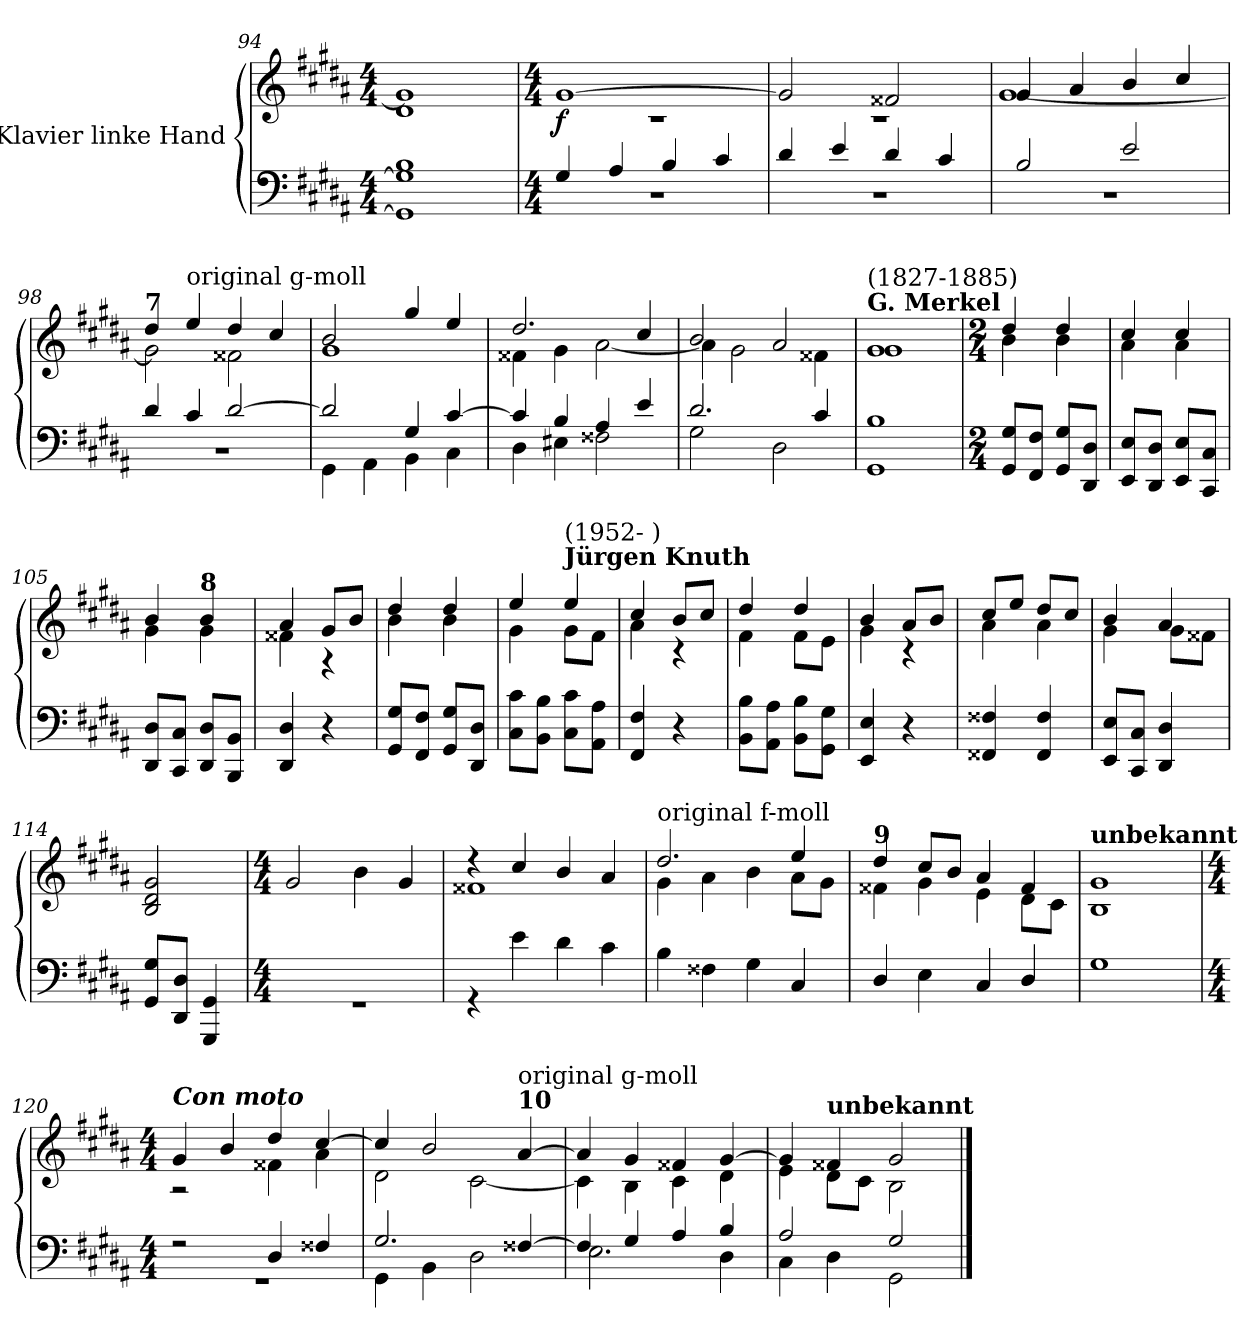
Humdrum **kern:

**kern	**kern	**dynam
*part1	*part1	*part1
*staff2	*staff1	*staff1/2
*I"Klavier linke Hand	*	*
*clefF4	*clefG2	*
*k[f#c#g#d#a#]	*k[f#c#g#d#a#]	*
*M4/4	*M4/4	*
=94	=94	=94
*^	*^	*
1B	1GG#] 1G#]	1g#]	1d#	.
!!LO:LB:g=z	!!
=95	=95	=95	=95	=95
*M4/4	*	*M4/4	*	*
!	!	!	!	!LO:DY:b
4G#/	1r	[1g#	1r	f
4A#/	.	.	.	.
4B/	.	.	.	.
4c#/	.	.	.	.
=96	=96	=96	=96	=96
4d#/	1r	2g#/]	1r	.
4e/	.	.	.	.
4d#/	.	2f##X/	.	.
4c#/	.	.	.	.
=97	=97	=97	=97	=97
2B/	1r	4g#/	[1g#	.
.	.	4a#/	.	.
2e/	.	4b/	.	.
.	.	4cc#/	.	.
=98	=98	=98	=98	=98
!	!	!LO:TX:a:B:t=7	!	!
4d#/	1r	4dd#/	2g#\]	.
!	!	!LO:TX:a:t=original g-moll	!	!
4c#/	.	4ee/	.	.
[2d#/	.	4dd#/	2f##X\	.
.	.	4cc#/	.	.
=99	=99	=99	=99	=99
2d#/]	4GG#\	2b/	1g#	.
.	4AA#\	.	.	.
4G#/	4BB\	4gg#/	.	.
[4c#/	4C#\	4ee/	.	.
!!LO:LB:g=z	!!
=100	=100	=100	=100	=100
4c#/]	4D#\	2.dd#/	4f##X\	.
4B/	4E#X\	.	4g#\	.
4A#/	2F##X\	.	[2a#\	.
4e/	.	4cc#/	.	.
=101	=101	=101	=101	=101
2.d#/	2G#\	2b/	4a#\]	.
.	.	.	2g#\	.
.	2D#\	2a#/	.	.
4c#/	.	.	4f##X\	.
=102	=102	=102	=102	=102
!	!	!LO:TX:a:B:t=G. Merkel	!	!
!	!	!LO:TX:a:t=(1827-1885)	!	!
1B	1GG#	1g#	1g#	.
*v	*v	*	*	*
!!LO:PB:g=z	!!
=103	=103	=103	=103
*M2/4	*M2/4	*	*
8GG#/ 8G#/L	4dd#/	4b\	.
8FF#/ 8F#/J	.	.	.
8GG#/ 8G#/L	4dd#/	4b\	.
8DD#/ 8D#/J	.	.	.
=104	=104	=104	=104
8EE/ 8E/L	4cc#/	4a#\	.
8DD#/ 8D#/J	.	.	.
8EE/ 8E/L	4cc#/	4a#\	.
8CC#/ 8C#/J	.	.	.
=105	=105	=105	=105
8DD#/ 8D#/L	4b/	4g#\	.
8CC#/ 8C#/J	.	.	.
!	!LO:TX:a:B:t=8	!	!
8DD#/ 8D#/L	4b/	4g#\	.
8BBB/ 8BB/J	.	.	.
=106	=106	=106	=106
4DD#/ 4D#/	4a#/	4f##X\	.
4r	8g#/L	4r	.
.	8b/J	.	.
=107	=107	=107	=107
8GG#/ 8G#/L	4dd#/	4b\	.
8FF#/ 8F#/J	.	.	.
8GG#/ 8G#/L	4dd#/	4b\	.
8DD#/ 8D#/J	.	.	.
!!LO:LB:g=z	!!
=108	=108	=108	=108
8C#\ 8c#\L	4ee/	4g#\	.
8BB\ 8B\J	.	.	.
!	!LO:TX:a:B:t=Jürgen Knuth	!	!
!	!LO:TX:a:t=(1952- )	!	!
8C#\ 8c#\L	4ee/	8g#\L	.
8AA#\ 8A#\J	.	8f#\J	.
!!LO:LB:g=z	!!
=109	=109	=109	=109
4FF#/ 4F#/	4cc#/	4a#\	.
4r	8b/L	4r	.
.	8cc#/J	.	.
=110	=110	=110	=110
8BB\ 8B\L	4dd#/	4f#\	.
8AA#\ 8A#\J	.	.	.
8BB\ 8B\L	4dd#/	8f#\L	.
8GG#\ 8G#\J	.	8e\J	.
=111	=111	=111	=111
4EE/ 4E/	4b/	4g#\	.
4r	8a#/L	4r	.
.	8b/J	.	.
=112	=112	=112	=112
4FF##X/ 4F##X/	8cc#/L	4a#\	.
.	8ee/J	.	.
4FF##/ 4F##/	8dd#/L	4a#\	.
.	8cc#/J	.	.
=113	=113	=113	=113
8EE/ 8E/L	4b/	4g#\	.
8CC#/ 8C#/J	.	.	.
4DD#/ 4D#/	4a#/	8g#\L	.
.	.	8f##X\J	.
*	*v	*v	*
=114	=114	=114
8GG#/ 8G#/L	2B/ 2d#/ 2g#/	.
8DD#/ 8D#/J	.	.
4GGG#/ 4GG#/	.	.
!!LO:LB:g=z
=115	=115	=115
*M4/4	*M4/4	*
*^	*	*
1ryy	1r	2g#/	.
.	.	4b\	.
.	.	4g#/	.
=116	=116	=116	=116
*	*	*^	*
1ryy	4r	4r	1f##X	.
.	4e\	4cc#/	.	.
.	4d#\	4b/	.	.
.	4c#\	4a#/	.	.
=117	=117	=117	=117	=117
!	!	!LO:TX:a:t=original f-moll	!	!
1ryy	4B\	2.dd#/	4g#\	.
.	4F##X\	.	4a#\	.
.	4G#\	.	4b\	.
.	4C#/	4ee/	8a#\L	.
.	.	.	8g#\J	.
=118	=118	=118	=118	=118
!	!	!LO:TX:a:B:t=9	!	!
1ryy	4D#/	4dd#/	4f##X\	.
.	4E\	8cc#/L	4g#\	.
.	.	8b/J	.	.
.	4C#/	4a#/	4e\	.
.	4D#/	4f##/	8d#\L	.
.	.	.	8c#\J	.
=119	=119	=119	=119	=119
!	!	!LO:TX:a:B:t=unbekannt	!	!
1ryy	1G#	1g#	1B	.
!!LO:LB:g=z	!!
=120	=120	=120	=120	=120
*M4/4	*	*M4/4	*	*
!	!	!LO:TX:a:Bi:t=Con moto	!	!
2r	1r	4g#/	2r	.
.	.	4b/	.	.
4D#/	.	4dd#/	4f##X\	.
4F##X/	.	[4cc#/	4a#\	.
=121	=121	=121	=121	=121
2.G#/	4GG#\	4cc#/]	2d#\	.
.	4BB\	2b/	.	.
.	2D#\	.	[2c#\	.
!	!	!LO:TX:a:B:t=10	!	!
!	!	!LO:TX:a:t=original g-moll	!	!
[4F##X/	.	[4a#/	.	.
=122	=122	=122	=122	=122
4F##/]	2.E\	4a#/]	4c#\]	.
4G#/	.	4g#/	4B\	.
4A#/	.	4f##X/	4c#\	.
4B/	4D#\	[4g#/	4d#\	.
=123	=123	=123	=123	=123
2A#/	4C#\	4g#/]	4e\	.
!	!	!LO:TX:a:B:t=unbekannt	!	!
.	4D#\	4f##X/	8d#\L	.
.	.	.	8c#\J	.
2G#/	2GG#\	2g#/	2B\	.
*v	*v	*	*	*
*	*v	*v	*
==	==	==
*-	*-	*-
